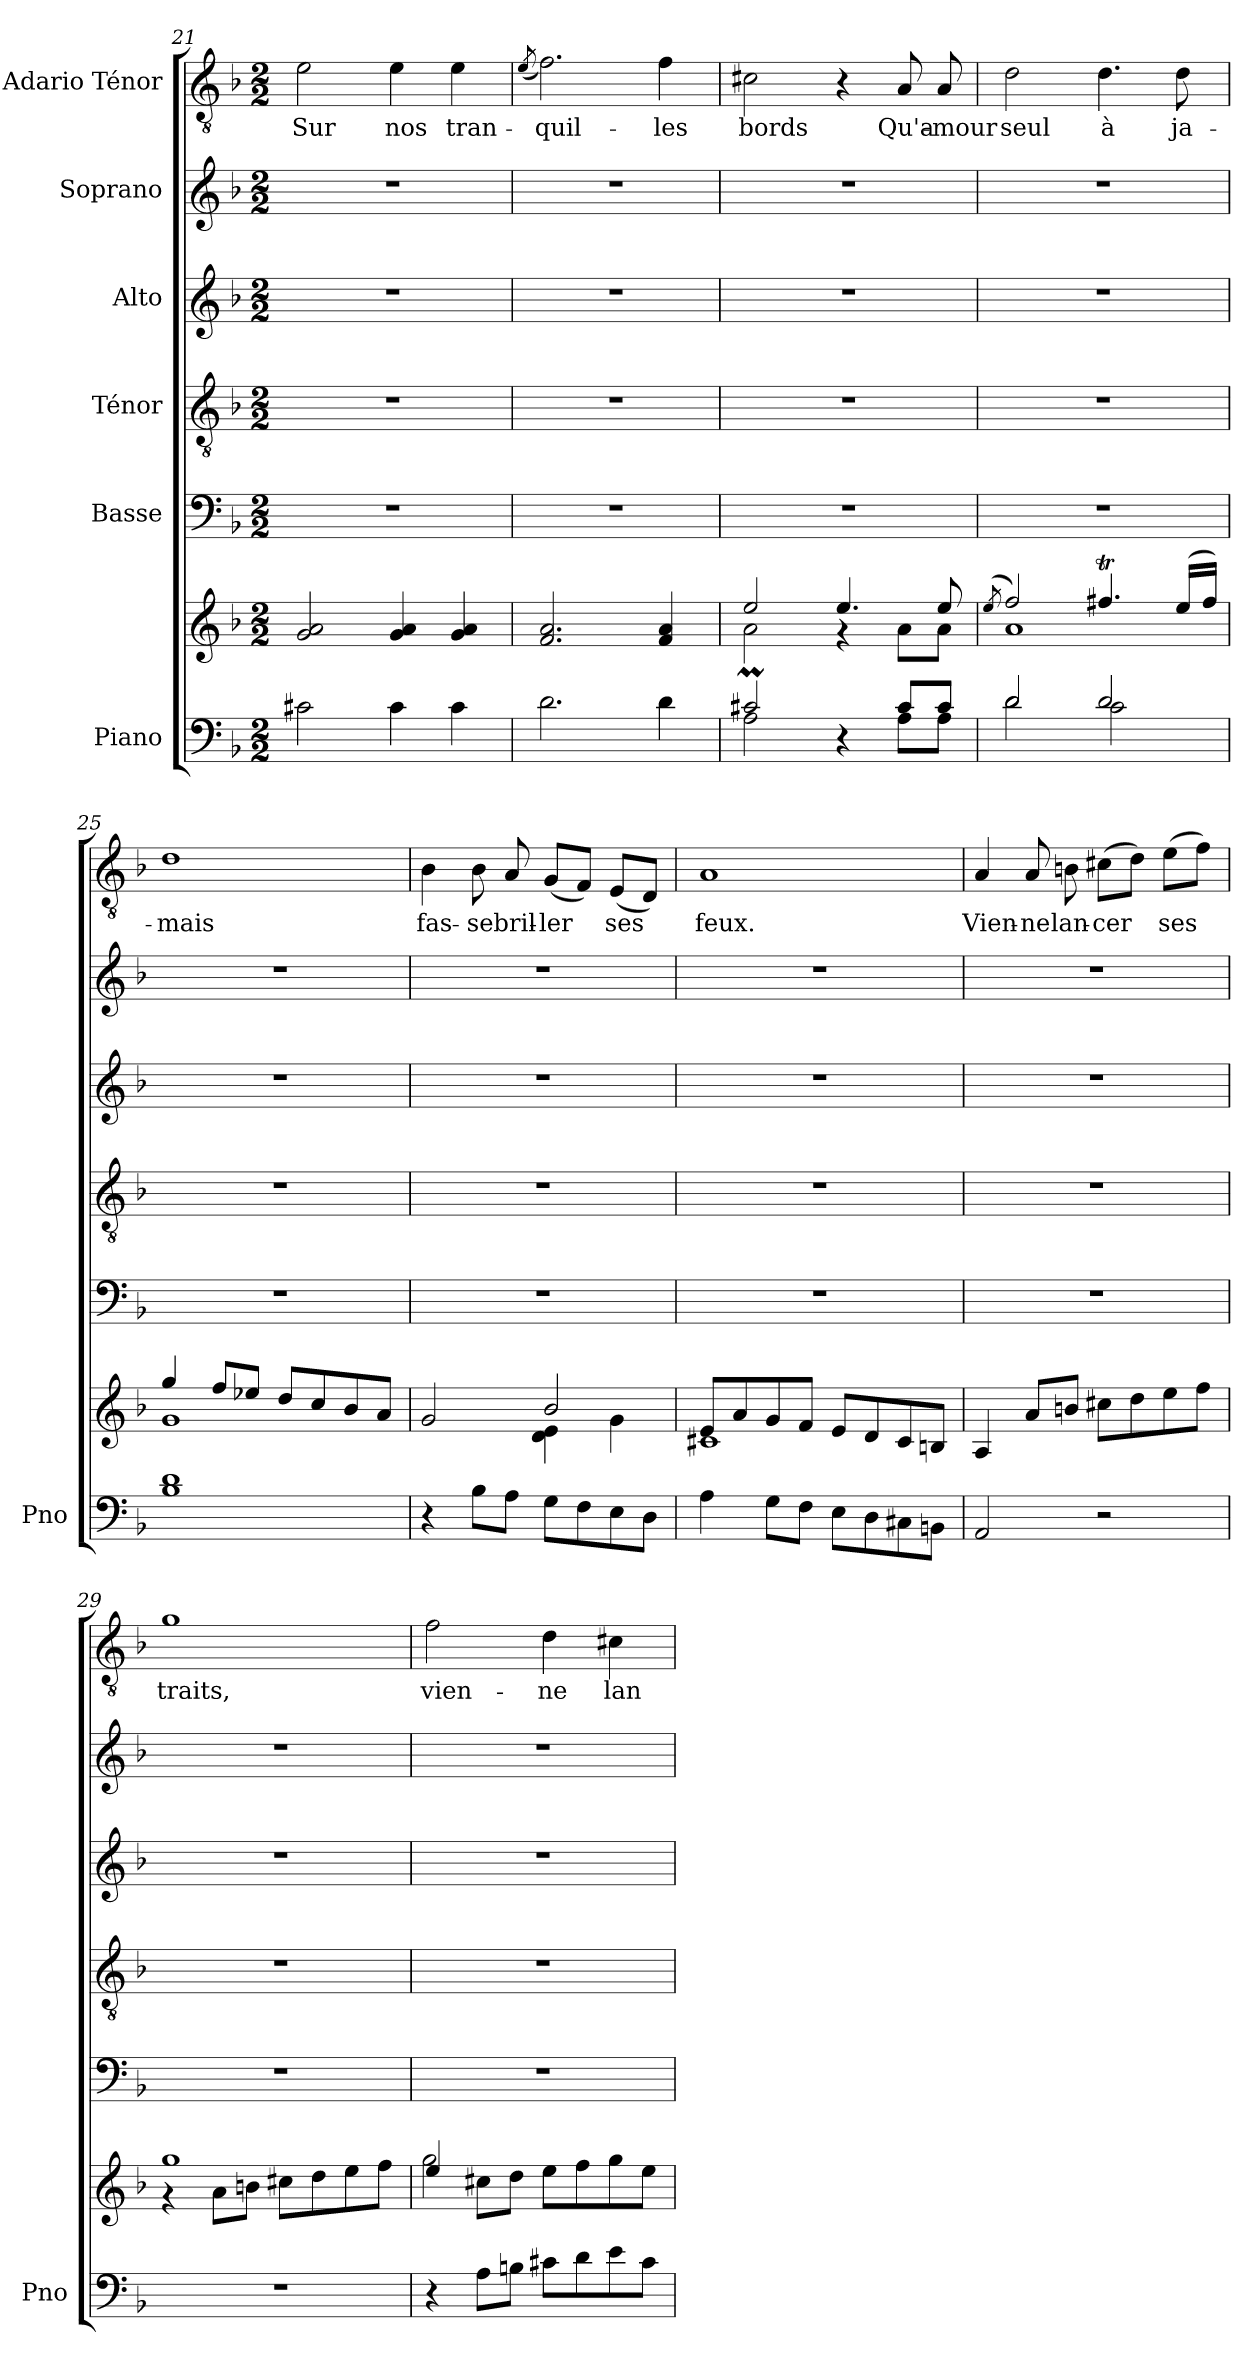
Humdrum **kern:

**kern	**kern	**kern	**kern	**kern	**kern	**kern	**text
*part6	*part6	*part5	*part4	*part3	*part2	*part1	*part1
*staff7	*staff6	*staff5	*staff4	*staff3	*staff2	*staff1	*staff1
*I"Piano	*	*I"Basse	*I"Ténor	*I"Alto	*I"Soprano	*I"Adario Ténor	*
*I'Pno	*	*	*	*	*	*	*
*clefF4	*clefG2	*clefF4	*clefGv2	*clefG2	*clefG2	*clefGv2	*
*k[b-]	*k[b-]	*k[b-]	*k[b-]	*k[b-]	*k[b-]	*k[b-]	*
*M2/2	*M2/2	*M2/2	*M2/2	*M2/2	*M2/2	*M2/2	*
=21	=21	=21	=21	=21	=21	=21	=21
!	!	!	!	!	!	!	!LO:LY:b
2c#X\	2g/ 2a/	1r	1r	1r	1r	2e\	Sur
!	!	!	!	!	!	!	!LO:LY:b
4c#\	4g/ 4a/	.	.	.	.	4e\	nos
!	!	!	!	!	!	!	!LO:LY:b
4c#\	4g/ 4a/	.	.	.	.	4e\	tran-
!!LO:LB:g=z
=22	=22	=22	=22	=22	=22	=22	=22
.	.	.	.	.	.	(<8qe/	.
!	!	!	!	!	!	!	!LO:LY:b
2.d\	2.f/ 2.a/	1r	1r	1r	1r	2.f\)	-quil-
!	!	!	!	!	!	!	!LO:LY:b
4d\	4f/ 4a/	.	.	.	.	4f\	-les
=23	=23	=23	=23	=23	=23	=23	=23
*^	*^	*	*	*	*	*	*
!	!	!	!	!	!	!	!	!	!LO:LY:b
2c#Xm/	2A\	2ee/	2a\	1r	1r	1r	1r	2c#X\	bords
4r	4ryy	4.ee/	4r	.	.	.	.	4r	.
!	!	!	!	!	!	!	!	!	!LO:LY:b
8c#/L	8A\L	.	8a\L	.	.	.	.	8A/	Qu'a-
!	!	!	!	!	!	!	!	!	!LO:LY:b
8c#/J	8A\J	8ee/	8a\J	.	.	.	.	8A/	-mour
=24	=24	=24	=24	=24	=24	=24	=24	=24	=24
.	.	(<8qee/	.	.	.	.	.	.	.
!	!	!	!	!	!	!	!	!	!LO:LY:b
2d/	2d\	2ff/)	1a	1r	1r	1r	1r	2d\	seul
!	!	!	!	!	!	!	!	!	!LO:LY:b
2d/	2c\	4.ff#Xt/	.	.	.	.	.	4.d\	à
!	!	!	!	!	!	!	!	!	!LO:LY:b
.	.	(<16ee/LL	.	.	.	.	.	8d\	ja-
.	.	16ff#/JJ)	.	.	.	.	.	.	.
*v	*v	*	*	*	*	*	*	*	*
=25	=25	=25	=25	=25	=25	=25	=25	=25
!	!	!	!	!	!	!	!	!LO:LY:b
1B- 1d	4gg/	1g	1r	1r	1r	1r	1d	-mais
.	8ff/L	.	.	.	.	.	.	.
.	8ee-X/J	.	.	.	.	.	.	.
.	8dd/L	.	.	.	.	.	.	.
.	8cc/	.	.	.	.	.	.	.
.	8b-/	.	.	.	.	.	.	.
.	8a/J	.	.	.	.	.	.	.
!!LO:LB:g=z
=26	=26	=26	=26	=26	=26	=26	=26	=26
!	!	!	!	!	!	!	!	!LO:LY:b
4r	2g/	2ryy	1r	1r	1r	1r	4B-\	fas-
!	!	!	!	!	!	!	!	!LO:LY:b
8B-\L	.	.	.	.	.	.	8B-\	-se
!	!	!	!	!	!	!	!	!LO:LY:b
8A\J	.	.	.	.	.	.	8A/	bril-
!	!	!	!	!	!	!	!	!LO:LY:b
8G\L	2b-/	4d\ 4e\	.	.	.	.	(<8G/L	-ler
8F\	.	.	.	.	.	.	8F/J)	.
!	!	!	!	!	!	!	!	!LO:LY:b
8E\	.	4g\	.	.	.	.	(<8E/L	ses
8D\J	.	.	.	.	.	.	8D/J)	.
=27	=27	=27	=27	=27	=27	=27	=27	=27
!	!	!	!	!	!	!	!	!LO:LY:b
4A\	8e/L	1c#X	1r	1r	1r	1r	1A	feux.
.	8a/	.	.	.	.	.	.	.
8G\L	8g/	.	.	.	.	.	.	.
8F\J	8f/J	.	.	.	.	.	.	.
8E\L	8e/L	.	.	.	.	.	.	.
8D\	8d/	.	.	.	.	.	.	.
8C#X\	8c#/	.	.	.	.	.	.	.
8BBn\J	8Bn/J	.	.	.	.	.	.	.
*	*v	*v	*	*	*	*	*	*
=28	=28	=28	=28	=28	=28	=28	=28
!	!	!	!	!	!	!	!LO:LY:b
2AA/	4A/	1r	1r	1r	1r	4A/	Vien-
!	!	!	!	!	!	!	!LO:LY:b
.	8a/L	.	.	.	.	8A/	-ne
!	!	!	!	!	!	!	!LO:LY:b
.	8bn/J	.	.	.	.	8Bn\	lan-
!	!	!	!	!	!	!	!LO:LY:b
2r	8cc#X\L	.	.	.	.	(>8c#X\L	-cer
.	8dd\	.	.	.	.	8d\J)	.
!	!	!	!	!	!	!	!LO:LY:b
.	8ee\	.	.	.	.	(>8e\L	ses
.	8ff\J	.	.	.	.	8f\J)	.
=29	=29	=29	=29	=29	=29	=29	=29
*	*^	*	*	*	*	*	*
!	!	!	!	!	!	!	!	!LO:LY:b
1r	1gg	4r	1r	1r	1r	1r	1g	traits,
.	.	8a\L	.	.	.	.	.	.
.	.	8bn\J	.	.	.	.	.	.
.	.	8cc#X\L	.	.	.	.	.	.
.	.	8dd\	.	.	.	.	.	.
.	.	8ee\	.	.	.	.	.	.
.	.	8ff\J	.	.	.	.	.	.
!!LO:LB:g=z
=30	=30	=30	=30	=30	=30	=30	=30	=30
!	!	!	!	!	!	!	!	!LO:LY:b
4r	4ee/	2gg\	1r	1r	1r	1r	2f\	vien-
8A\L	8cc#X\L	.	.	.	.	.	.	.
8Bn\J	8dd\J	.	.	.	.	.	.	.
!	!	!	!	!	!	!	!	!LO:LY:b
8c#X\L	8ee\L	2ryy	.	.	.	.	4d\	-ne
8d\	8ff\	.	.	.	.	.	.	.
!	!	!	!	!	!	!	!	!LO:LY:b
8e\	8gg\	.	.	.	.	.	4c#X\	lan-
8c#\J	8ee\J	.	.	.	.	.	.	.
*	*v	*v	*	*	*	*	*	*
=	=	=	=	=	=	=	=
*-	*-	*-	*-	*-	*-	*-	*-
